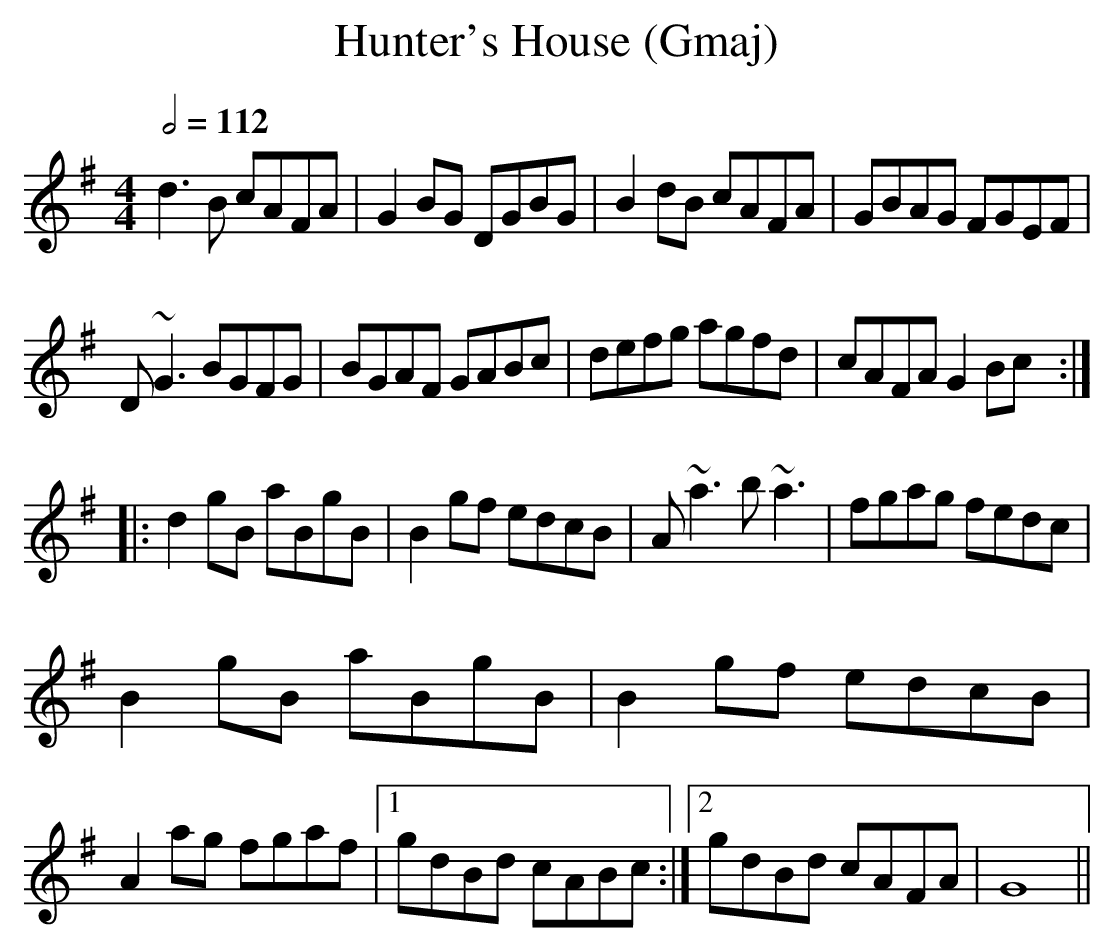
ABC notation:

X:1
T:Hunter's House (Gmaj)
Q:1/2=112
M:4/4
L:1/8
K:Gmaj
d3B cAFA|G2BG DGBG|B2dB cAFA|GBAG FGEF|
D~G3 BGFG|BGAF GABc|defg agfd|cAFA G2Bc:|
|:d2gB aBgB|B2gf edcB|A~a3 b~a3|fgag fedc |
B2gB aBgB|B2gf edcB|A2ag fgaf|1gdBd cABc:|2gdBd cAFA|G8||
